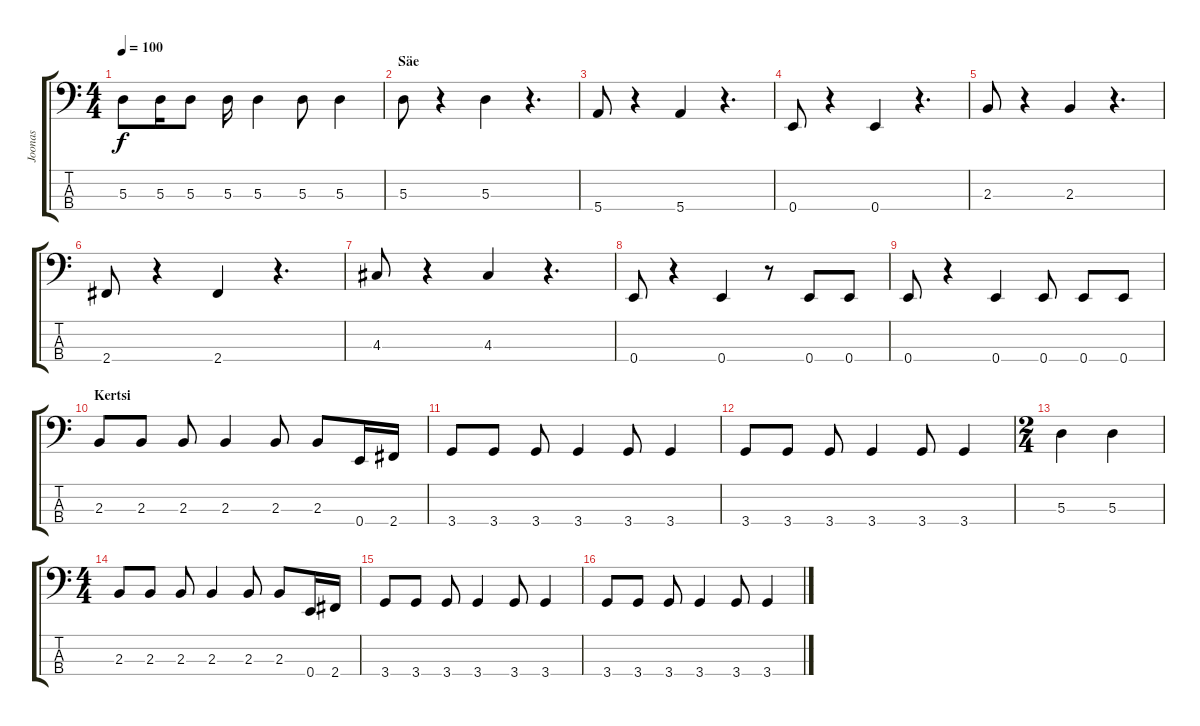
\track ("Joonas" "Joonas") {instrument electricbasspick}
\staff {score tabs}
\tuning (G2 D2 A1 E1) {hide}
\ts (4 4)
\tempo 100
\clef f4
\ks c
5.3.8{dy f} 5.3.16 5.3.8 5.3.16 5.3.4 5.3.8 5.3.4 |
\section ("" "Säe")
5.3.8 r.4 5.3.4 r.4{d} |
5.4.8 r.4 5.4.4 r.4{d} |
0.4.8 r.4 0.4.4 r.4{d} |
2.3.8 r.4 2.3.4 r.4{d} |
2.4.8 r.4 2.4.4 r.4{d} |
4.3.8 r.4 4.3.4 r.4{d} |
0.4.8 r.4 0.4.4 r.8 0.4.8 0.4.8 |
0.4.8 r.4 0.4.4 0.4.8 0.4.8 0.4.8 |
\section ("" "Kertsi")
2.3.8 2.3.8 2.3.8 2.3.4 2.3.8 2.3.8 0.4.16 2.4.16 |
3.4.8 3.4.8 3.4.8 3.4.4 3.4.8 3.4.4 |
3.4.8 3.4.8 3.4.8 3.4.4 3.4.8 3.4.4 |
\ts (2 4)
5.3.4 5.3.4 |
\ts (4 4)
2.3.8 2.3.8 2.3.8 2.3.4 2.3.8 2.3.8 0.4.16 2.4.16 |
3.4.8 3.4.8 3.4.8 3.4.4 3.4.8 3.4.4 |
3.4.8 3.4.8 3.4.8 3.4.4 3.4.8 3.4.4
